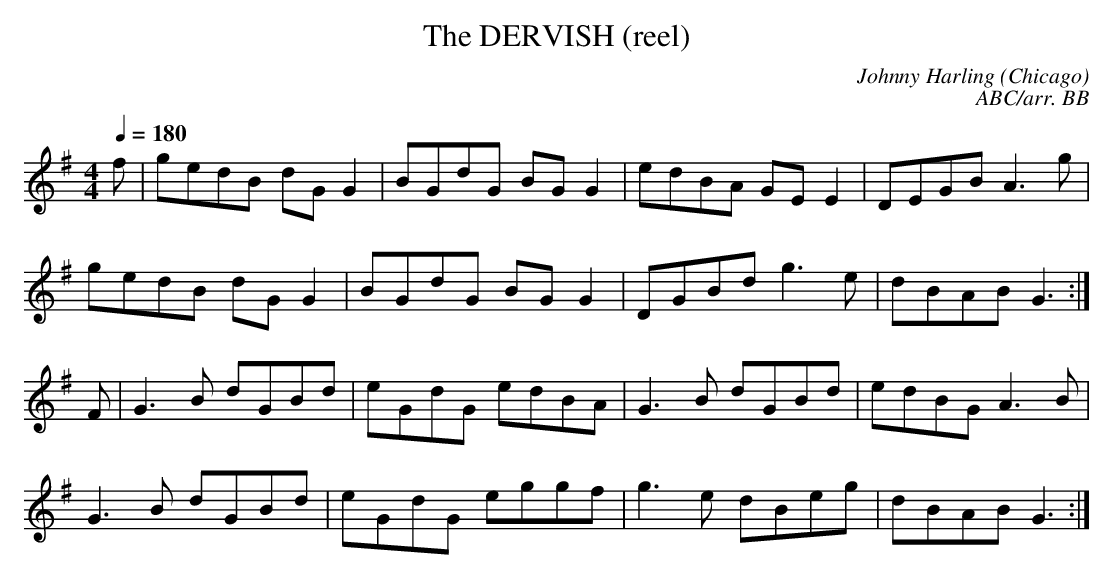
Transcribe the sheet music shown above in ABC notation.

X:1
T:DERVISH (reel), The
C:Johnny Harling (Chicago)
C:ABC/arr. BB
Q:1/4=180
M:4/4
L:1/8
K:G
f|gedB dG G2|BGdG BG G2|edBA GE E2|DEGB A3 g|
gedB dG G2|BGdG BG G2|DGBd g3 e|dBAB G3 :|
F|G3 B dGBd|eGdG edBA|G3 B dGBd|edBG A3 B|
G3 B dGBd|eGdG eggf|g3 e dBeg|dBAB G3 :|
